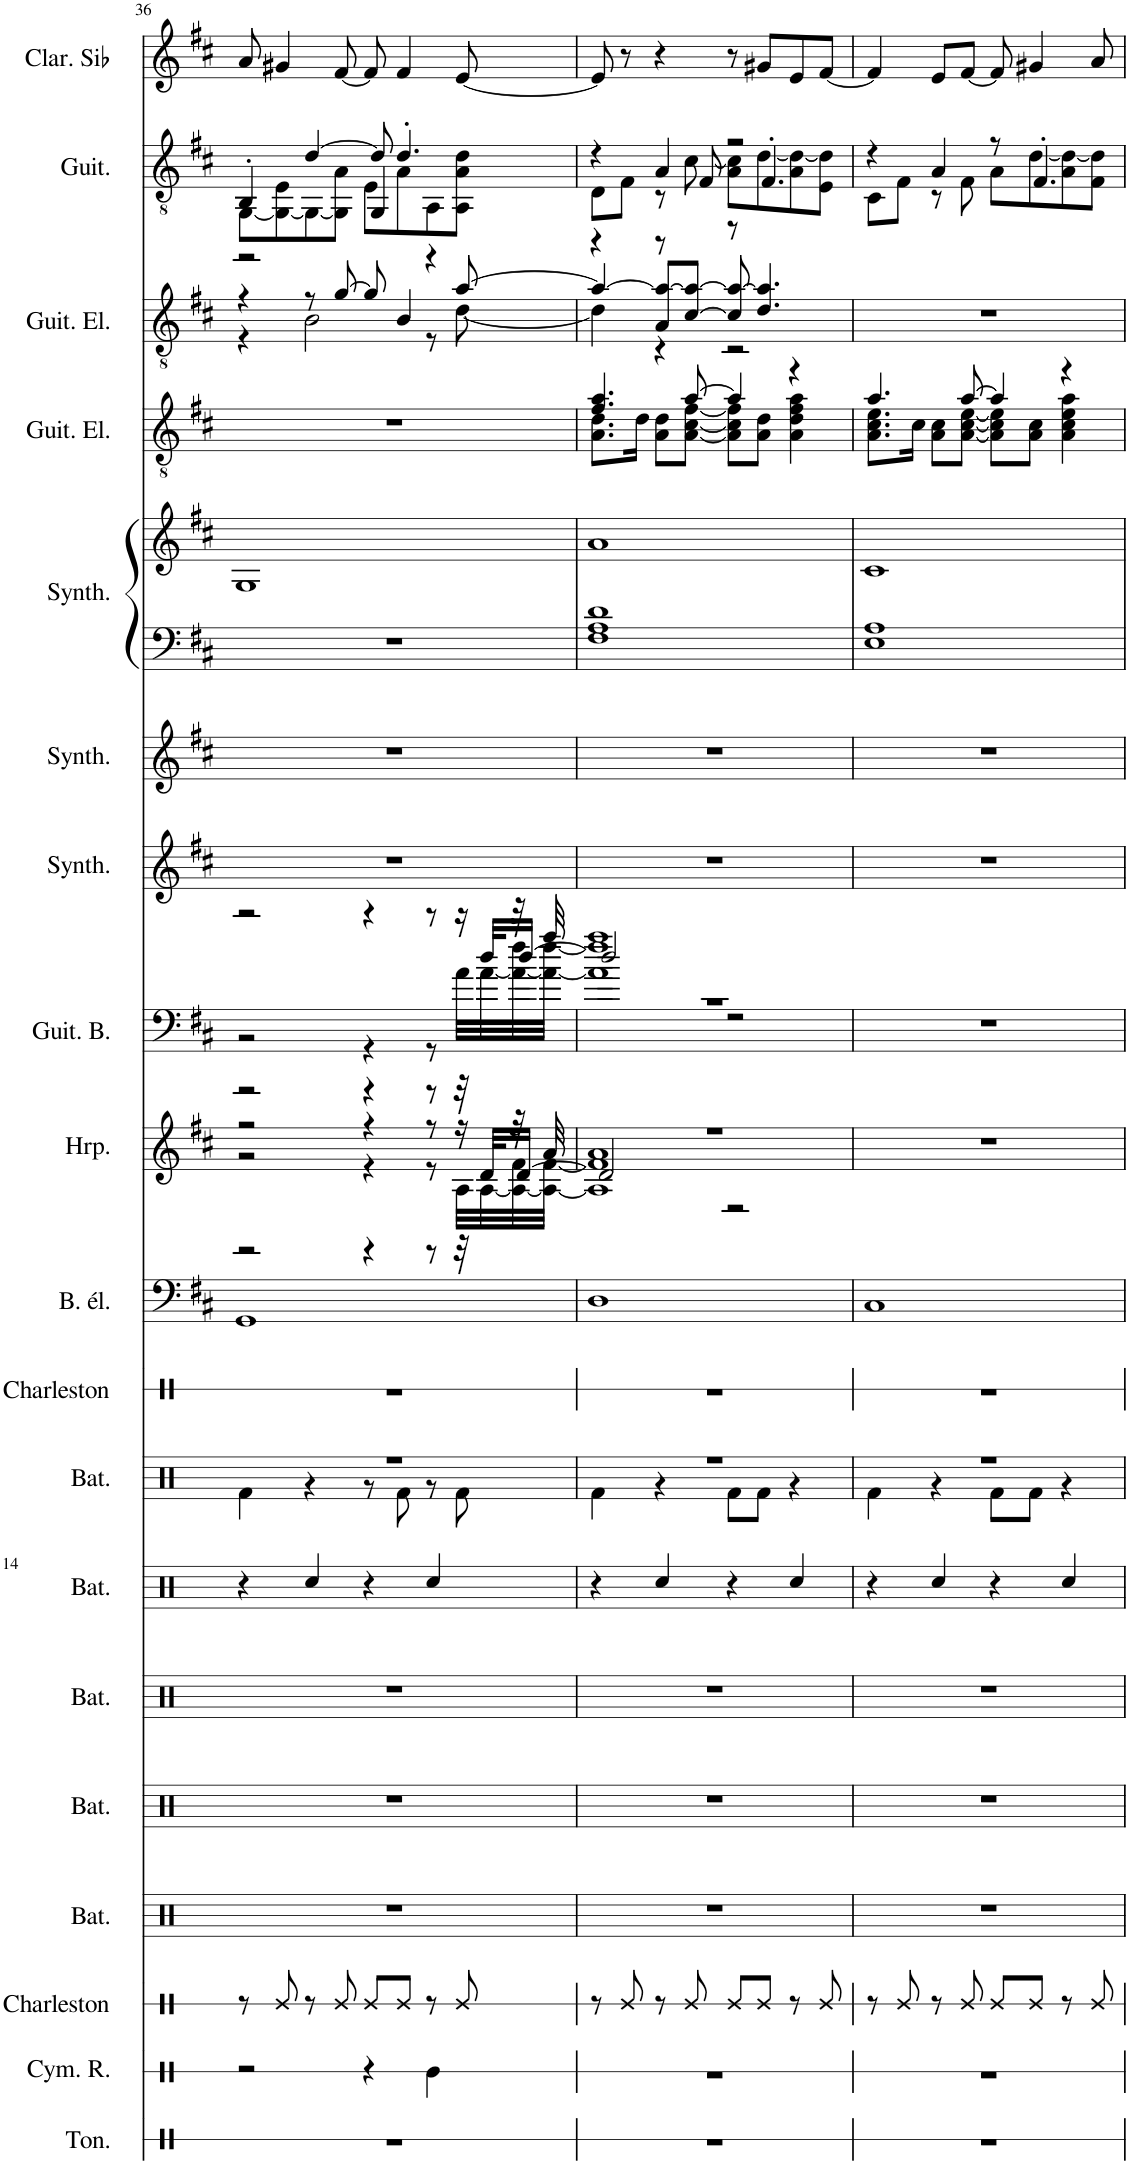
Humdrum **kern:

**kern	**kern	**kern	**kern	**kern	**kern	**kern	**kern	**kern	**kern	**kern	**kern	**kern	**kern	**kern	**kern	**kern	**kern	**kern	**kern
*part19	*part18	*part17	*part16	*part15	*part14	*part13	*part12	*part11	*part10	*part9	*part8	*part7	*part6	*part5	*part5	*part4	*part3	*part2	*part1
*staff20	*staff19	*staff18	*staff17	*staff16	*staff15	*staff14	*staff13	*staff12	*staff11	*staff10	*staff9	*staff8	*staff7	*staff6	*staff5	*staff4	*staff3	*staff2	*staff1
*I"Tonnerre	*I"Cymbale ride	*I"Charleston	*I"Batterie	*I"Batterie	*I"Batterie	*I"Batterie	*I"Batterie	*I"Charleston	*I"Basse électrique, Electric Bass (finger)	*I"Harpe	*I"Guitare Basse	*I"Synthétiseur d'effets, FX 3 (crystal)	*I"Synthétiseur d'instruments à cordes, Synth Strings 1	*I"Synthétiseur d'effets, FX 7 (echoes)	*	*I"Guitare électrique, Electric Guitar (clean)	*I"Guitare électrique, Electric Guitar (clean)	*I"Guitare classique, Acoustic Guitar (nylon)	*I"Clarinette en Sib
*I'Ton.	*I'Cym. R.	*I'Charleston	*I'Bat.	*I'Bat.	*I'Bat.	*I'Bat.	*I'Bat.	*I'Charleston	*I'B. él.	*I'Hrp.	*I'Guit. B.	*I'Synth.	*I'Synth.	*I'Synth.	*	*I'Guit. El.	*I'Guit. El.	*I'Guit.	*I'Clar. Sib
!!LO:PB:g=z
*clefX	*clefX	*clefX	*clefX	*clefX	*clefX	*clefX	*clefX	*clefX	*clefF4	*clefG2	*clefF4	*clefG2	*clefG2	*clefF4	*clefG2	*clefGv2	*clefGv2	*clefGv2	*clefG2
*	*	*	*	*	*	*	*	*	*Trd7c12	*	*Trd7c12	*	*	*	*	*	*	*	*Trd1c2
*k[]	*k[]	*k[]	*k[]	*k[]	*k[]	*k[]	*k[]	*k[]	*k[f#c#]	*k[f#c#]	*k[f#c#]	*k[f#c#]	*k[f#c#]	*k[f#c#]	*k[f#c#]	*k[f#c#]	*k[f#c#]	*k[f#c#]	*k[f#c#]
*M4/4	*M4/4	*M4/4	*M4/4	*M4/4	*M4/4	*M4/4	*M4/4	*M4/4	*M4/4	*M4/4	*M4/4	*M4/4	*M4/4	*M4/4	*M4/4	*M4/4	*M4/4	*M4/4	*M4/4
=36	=36	=36	=36	=36	=36	=36	=36	=36	=36	=36	=36	=36	=36	=36	=36	=36	=36	=36	=36
*	*	*	*	*	*	*	*^	*	*	*^	*^	*	*	*	*	*	*^	*^	*
*	*	*	*	*	*	*	*	*	*	*	*	*^	*	*^	*	*	*	*	*	*	*	*	*^	*
1r	2r	8r	1r	1r	1r	4r	1r	4Rf\	1r	1GG	2r	2r	2r	2r	2r	2r	1r	1r	1r	1G	1r	4r	4r	4BB'/	[8GG\L	2r	8a/
.	.	8Re/	.	.	.	.	.	.	.	.	.	.	.	.	.	.	.	.	.	.	.	.	.	.	8GG\_ 8E\	.	4g#X/
.	.	8r	.	.	.	4Rcc/	.	4r	.	.	.	.	.	.	.	.	.	.	.	.	.	8r	2B\	[4d/	8GG\_	.	.
.	.	8Re/	.	.	.	.	.	.	.	.	.	.	.	.	.	.	.	.	.	.	.	[8g/	.	.	8GG\] 8A\J	.	[8f#/
.	4r	8Re/L	.	.	.	4r	.	8r	.	.	4r	4r	4r	4r	4r	4r	.	.	.	.	.	8g/]	.	8d/]	8E\L	4GG/	8f#/]
.	.	8Re/J	.	.	.	.	.	8Rf\	.	.	.	.	.	.	.	.	.	.	.	.	.	4B/	.	4.d'/	8A\	.	4f#/
.	4Re\	8r	.	.	.	4Rcc/	.	8r	.	.	8r	8r	8r	8r	8r	8r	.	.	.	.	.	.	8r	.	8AA\	4r	.
.	.	8Re/	.	.	.	.	.	8Rf\	.	.	16r	32A\LLL	32r	16r	32a\LLL	32r	.	.	.	.	.	[8a/	[8d\	.	8AA\ 8A\ 8d\J	.	[8e/
.	.	.	.	.	.	.	.	.	.	.	.	[32A\	32d/KLL	.	[32a\	32dd/KLL	.	.	.	.	.	.	.	.	.	.	.
.	.	.	.	.	.	.	.	.	.	.	32r	32A\_ 32f#\	[16d/JJ	32r	32a\_ 32ff#\	[16dd/JJ	.	.	.	.	.	.	.	.	.	.	.
.	.	.	.	.	.	.	.	.	.	.	32a/	32A\_ [32f#\JJJ	.	32aa/	32a\_ [32ff#\JJJ	.	.	.	.	.	.	.	.	.	.	.	.
=37	=37	=37	=37	=37	=37	=37	=37	=37	=37	=37	=37	=37	=37	=37	=37	=37	=37	=37	=37	=37	=37	=37	=37	=37	=37	=37	=37
*	*	*	*	*	*	*	*	*	*	*	*	*	*	*	*	*	*	*	*	*	*^	*	*	*	*	*	*
1r	1r	8r	1r	1r	1r	4r	1r	4Rf\	1r	1D	1r	1A] 1f#] 1a	2d/]	1r	1a] 1ff#] 1aa	2dd/]	1r	1r	1F# 1A 1d	1a	4.f#/ 4.a/	8.A\ 8.d\L	4a/_	4d\]	4r	8D\L	4r	8e/]
.	.	8Re/	.	.	.	.	.	.	.	.	.	.	.	.	.	.	.	.	.	.	.	.	.	.	.	8F#\J	.	8r
.	.	.	.	.	.	.	.	.	.	.	.	.	.	.	.	.	.	.	.	.	.	16d\Jk	.	.	.	.	.	.
.	.	8r	.	.	.	4Rcc/	.	4r	.	.	.	.	.	.	.	.	.	.	.	.	.	8A\ 8d\L	8A/ 8a/_L	4r	4A/	8r	8r	4r
.	.	8Re/	.	.	.	.	.	.	.	.	.	.	.	.	.	.	.	.	.	.	[8a/	[8A\ [8c#\ [8f#\J	[8c#/ 8a/_J	.	.	[8c#\	8F#/	.
.	.	8Re/L	.	.	.	4r	.	8Rf\L	.	.	.	.	2r	.	.	2r	.	.	.	.	4a/]	8A\] 8c#\] 8f#\]L	8c#/] 8a/_	2r	2r	8A\ 8c#\]L	8r	8r
.	.	8Re/J	.	.	.	.	.	8Rf\J	.	.	.	.	.	.	.	.	.	.	.	.	.	8A\ 8d\J	4.d/ 4.a/]	.	.	[8d\	4.F#'/	8g#X/L
.	.	8r	.	.	.	4Rcc/	.	4r	.	.	.	.	.	.	.	.	.	.	.	.	4r	4A\ 4d\ 4f#\ 4a\	.	.	.	8A\ 8d\_	.	8e/
.	.	8Re/	.	.	.	.	.	.	.	.	.	.	.	.	.	.	.	.	.	.	.	.	.	.	.	8E\ 8d\]J	.	[8f#/J
*	*	*	*	*	*	*	*	*	*	*	*v	*v	*v	*	*	*	*	*	*	*	*	*	*v	*v	*	*v	*v	*
*	*	*	*	*	*	*	*	*	*	*	*	*v	*v	*v	*	*	*	*	*	*	*	*	*	*
=38	=38	=38	=38	=38	=38	=38	=38	=38	=38	=38	=38	=38	=38	=38	=38	=38	=38	=38	=38	=38	=38	=38
1r	1r	8r	1r	1r	1r	4r	1r	4Rf\	1r	1C#	1r	1r	1r	1r	1E 1A	1c#	4.a/	8.A\ 8.c#\ 8.e\L	1r	4r	8C#\L	4f#/]
.	.	8Re/	.	.	.	.	.	.	.	.	.	.	.	.	.	.	.	.	.	.	8F#\J	.
.	.	.	.	.	.	.	.	.	.	.	.	.	.	.	.	.	.	16c#\Jk	.	.	.	.
.	.	8r	.	.	.	4Rcc/	.	4r	.	.	.	.	.	.	.	.	.	8A\ 8c#\L	.	4A/	8r	8e/L
.	.	8Re/	.	.	.	.	.	.	.	.	.	.	.	.	.	.	[8a/	[8A\ [8c#\ [8e\J	.	.	8F#\	[8f#/J
.	.	8Re/L	.	.	.	4r	.	8Rf\L	.	.	.	.	.	.	.	.	4a/]	8A\] 8c#\] 8e\]L	.	8r	8A\L	8f#/]
.	.	8Re/J	.	.	.	.	.	8Rf\J	.	.	.	.	.	.	.	.	.	8A\ 8c#\J	.	4.F#'/	[8d\	4g#X/
.	.	8r	.	.	.	4Rcc/	.	4r	.	.	.	.	.	.	.	.	4r	4A\ 4c#\ 4e\ 4a\	.	.	8A\ 8d\_	.
.	.	8Re/	.	.	.	.	.	.	.	.	.	.	.	.	.	.	.	.	.	.	8F#\ 8d\]J	8a/
*	*	*	*	*	*	*	*v	*v	*	*	*	*	*	*	*	*	*v	*v	*	*v	*v	*
=	=	=	=	=	=	=	=	=	=	=	=	=	=	=	=	=	=	=	=
*-	*-	*-	*-	*-	*-	*-	*-	*-	*-	*-	*-	*-	*-	*-	*-	*-	*-	*-	*-
